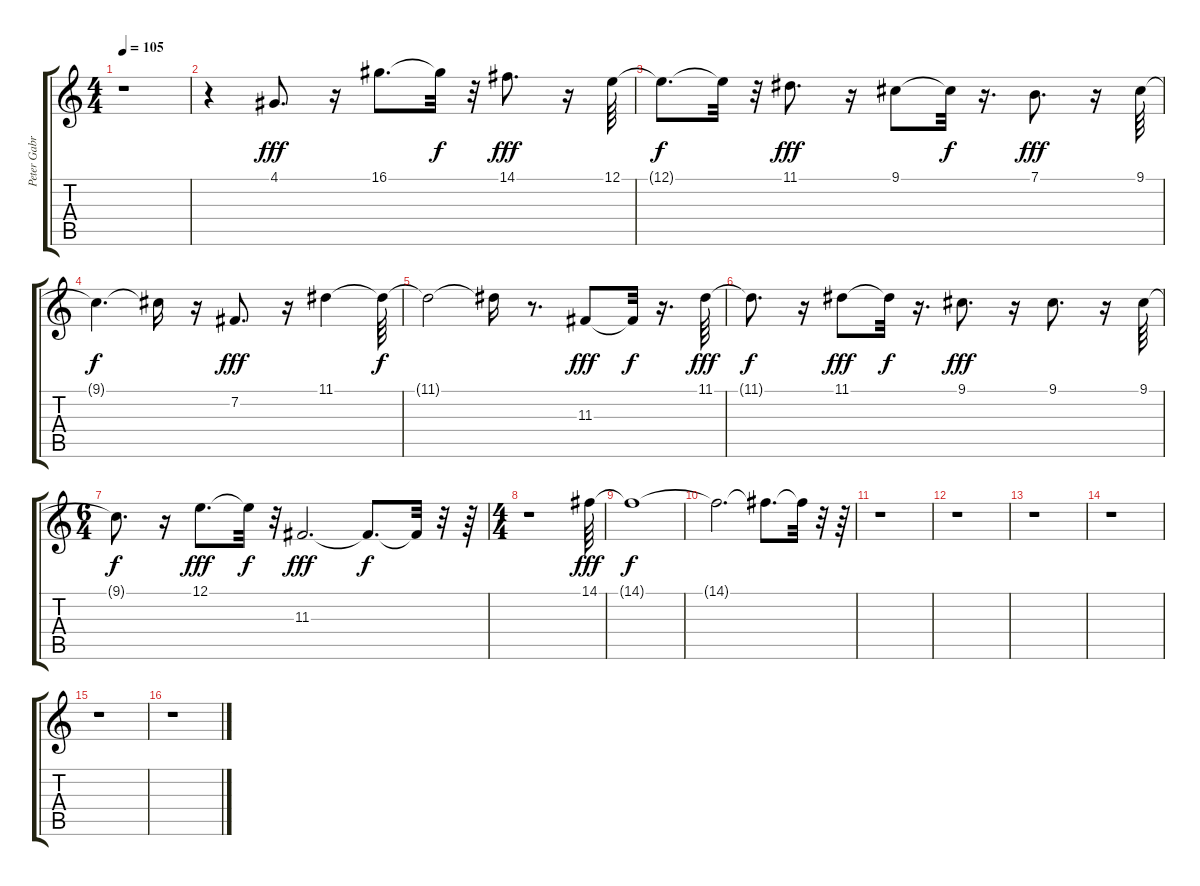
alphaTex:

\track ("Peter Gabriel" "Peter Gabr") {instrument panflute}
\staff {score tabs}
\tuning (E4 B3 G3 D3 A2 E2) {hide}
\ts (4 4)
\tempo 105
\clef g2
\ks c
r.1{dy f} |
r.4 4.1.8{d dy fff} r.16 16.1.8{d} 16.1{t}.32{dy f} r.32 14.1.8{d dy fff} r.16 12.1.64 |
12.1{t}.8{d dy f} 12.1{t}.32 r.32 11.1.8{d dy fff} r.16 9.1.8 9.1{t}.32{dy f} r.16{d} 7.1.8{d dy fff} r.16 9.1.64 |
9.1{t}.4{d dy f} 9.1{t}.16 r.16 7.2.8{d dy fff} r.16 11.1.4 11.1{t}.64{dy f} |
11.1{t}.2 11.1{t}.16 r.8{d} 11.3.8{dy fff} 11.3{t}.32{dy f} r.16{d} 11.1.64{dy fff} |
11.1{t}.8{d dy f} r.16 11.1.8{dy fff} 11.1{t}.32{dy f} r.16{d} 9.1.8{d dy fff} r.16 9.1.8{d} r.16 9.1.64 |
\ts (6 4)
9.1{t}.8{d dy f} r.16 12.1.8{d dy fff} 12.1{t}.32{dy f} r.32 11.3.2{d dy fff} 11.3{t}.8{d dy f} 11.3{t}.32 r.32 r.64 |
\ts (4 4)
r.1 14.1.64{dy fff} |
14.1{t}.1{dy f} |
14.1{t}.2{d} 14.1{t}.8{d} 14.1{t}.32 r.32 r.64 |
r.1 |
r.1 |
r.1 |
r.1 |
r.1 |
r.1
